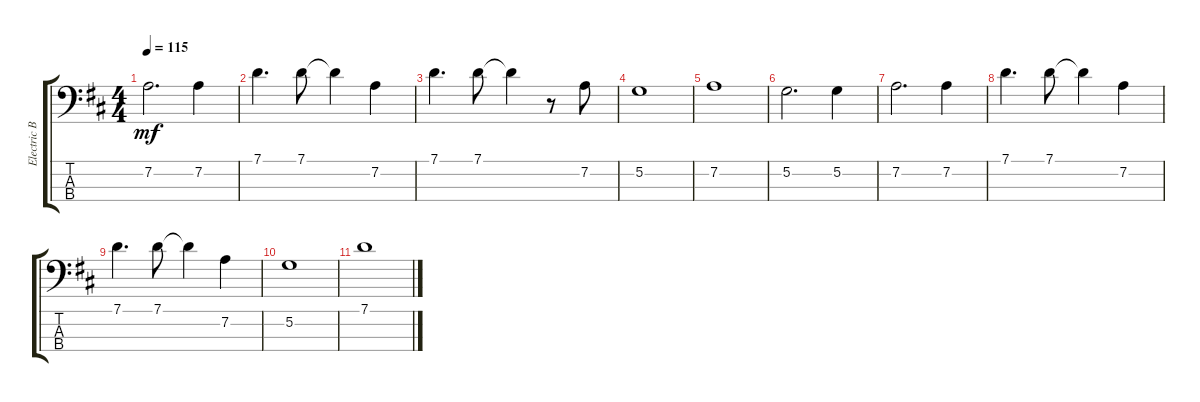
\track ("Electric Bass (finger)" "Electric B") {instrument electricbassfinger}
\staff {score tabs}
\tuning (G2 D2 A1 E1) {hide}
\ts (4 4)
\tempo 115
\clef f4
\ks bminor
7.2.2{d dy mf} 7.2.4 |
7.1.4{d} 7.1.8 7.1{t}.4 7.2.4 |
7.1.4{d} 7.1.8 7.1{t}.4 r.8 7.2.8 |
5.2.1 |
7.2.1 |
5.2.2{d} 5.2.4 |
7.2.2{d} 7.2.4 |
7.1.4{d} 7.1.8 7.1{t}.4 7.2.4 |
7.1.4{d} 7.1.8 7.1{t}.4 7.2.4 |
5.2.1 |
7.1.1
